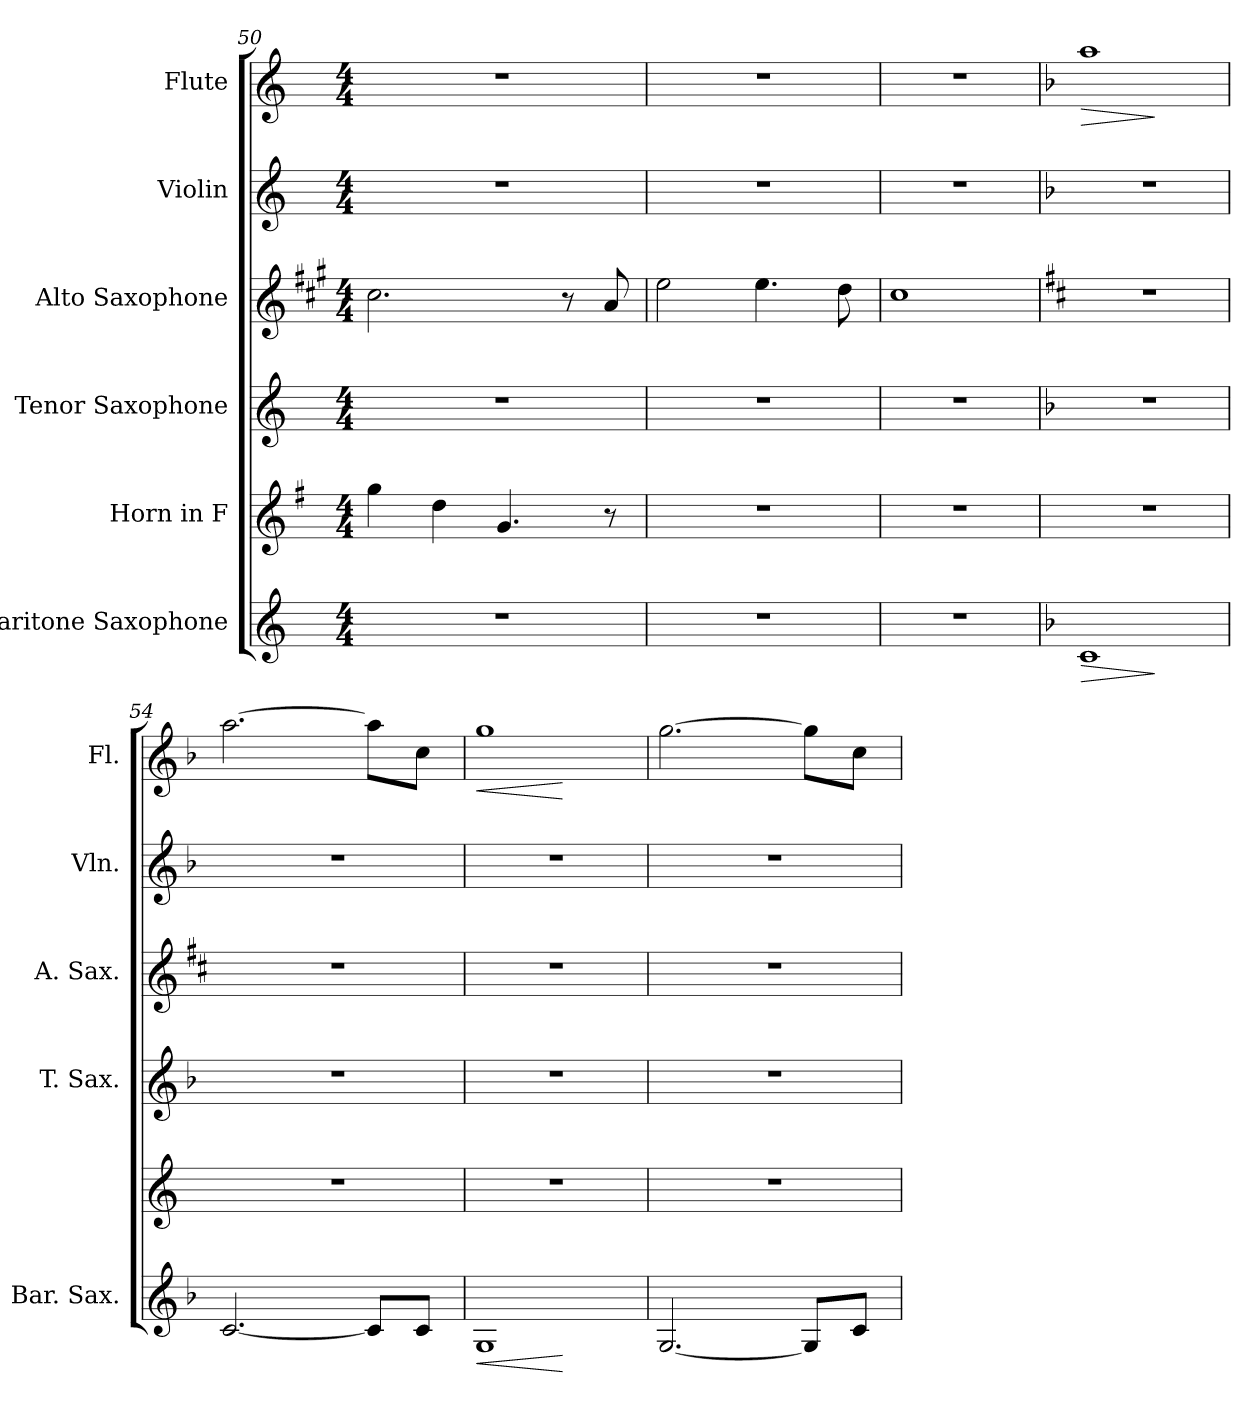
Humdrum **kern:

**kern	**dynam	**kern	**kern	**kern	**kern	**kern	**dynam
*part6	*part6	*part5	*part4	*part3	*part2	*part1	*part1
*staff6	*staff6	*staff5	*staff4	*staff3	*staff2	*staff1	*staff1
*I"Baritone Saxophone	*	*I"Horn in F	*I"Tenor Saxophone	*I"Alto Saxophone	*I"Violin	*I"Flute	*
*I'Bar. Sax.	*	*	*I'T. Sax.	*I'A. Sax.	*I'Vln.	*I'Fl.	*
!!LO:LB:g=z
*clefG2	*	*clefG2	*clefG2	*clefG2	*clefG2	*clefG2	*
*ITrd12c21	*	*ITrd4c7	*ITrd8c14	*ITrd5c9	*	*	*
*k[]	*	*k[]	*k[]	*k[]	*k[]	*k[]	*
*M4/4	*	*M4/4	*M4/4	*M4/4	*M4/4	*M4/4	*
=50	=50	=50	=50	=50	=50	=50	=50
1r	.	4cc\	1r	2.e\	1r	1r	.
.	.	4g\	.	.	.	.	.
.	.	4.c/	.	.	.	.	.
.	.	.	.	8r	.	.	.
.	.	8r	.	8c/	.	.	.
=51	=51	=51	=51	=51	=51	=51	=51
1r	.	1r	1r	2g\	1r	1r	.
.	.	.	.	4.g\	.	.	.
.	.	.	.	8f\	.	.	.
=52	=52	=52	=52	=52	=52	=52	=52
1r	.	1r	1r	1e	1r	1r	.
=53	=53	=53	=53	=53	=53	=53	=53
*k[b-]	*	*k[b-]	*k[b-]	*k[b-]	*k[b-]	*k[b-]	*
*	*	*	*	*	*	*MM80	*
!	!LO:HP:b	!	!	!	!	!	!LO:HP:b
1C	>	1r	1r	1r	1r	1aa	>
.	]	.	.	.	.	.	]
=54	=54	=54	=54	=54	=54	=54	=54
[2.C/	.	1r	1r	1r	1r	[2.aa\	.
8C/L]	.	.	.	.	.	8aa\L]	.
8C/J	.	.	.	.	.	8cc\J	.
=55	=55	=55	=55	=55	=55	=55	=55
!	!LO:HP:b	!	!	!	!	!	!LO:HP:b
1GG	<	1r	1r	1r	1r	1gg	<
.	[	.	.	.	.	.	[
=56	=56	=56	=56	=56	=56	=56	=56
[2.GG/	.	1r	1r	1r	1r	[2.gg\	.
8GG/L]	.	.	.	.	.	8gg\L]	.
8C/J	.	.	.	.	.	8cc\J	.
=	=	=	=	=	=	=	=
*-	*-	*-	*-	*-	*-	*-	*-
